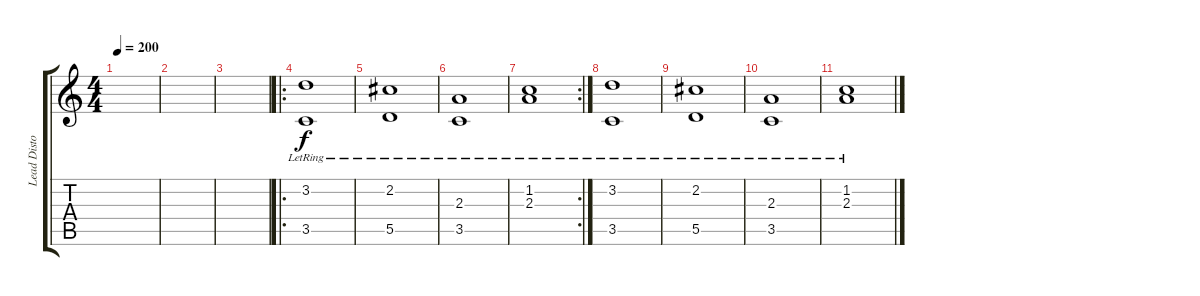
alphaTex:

\track ("Lead Disto" "Lead Disto") {instrument overdrivenguitar}
\staff {score tabs}
\tuning (E4 B3 G3 D3 A2 D2) {hide}
\ts (4 4)
\tempo 200
\clef g2
\ks c
|
|
|
\ro
(3.2{lr} 3.5{lr}).1{volume 11} |
(2.2{lr} 5.5{lr}).1 |
(2.3{lr} 3.5{lr}).1 |
\rc 2
(1.2{lr} 2.3{lr}).1 |
(3.2{lr} 3.5{lr}).1 |
(2.2{lr} 5.5{lr}).1 |
(2.3{lr} 3.5{lr}).1{volume 0} |
(1.2{lr} 2.3{lr}).1
